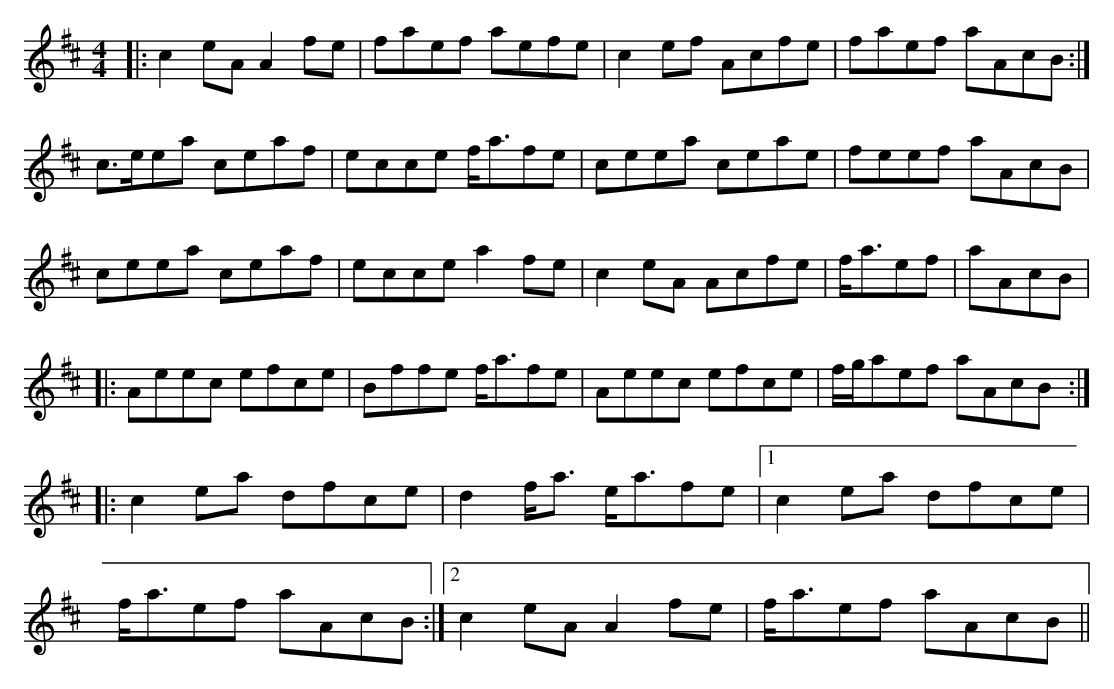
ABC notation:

X:1
M:4/4
K:Amix
|:c2eAA2fe|faef aefe|c2ef Acfe|faef aAcB:|
c>eea ceaf|ecce f<afe|ceea ceae|feef aAcB|
ceea ceaf|ecce a2fe|c2eA Acfe|f<aef|aAcB|
|:Aeec efce|Bffe f<afe|Aeec efce|f/g/aef aAcB:|
|:c2ea dfce|d2f<a e<afe|1 c2ea dfce|
f<aef aAcB:|2 c2eAA2fe|f<aef aAcB||
